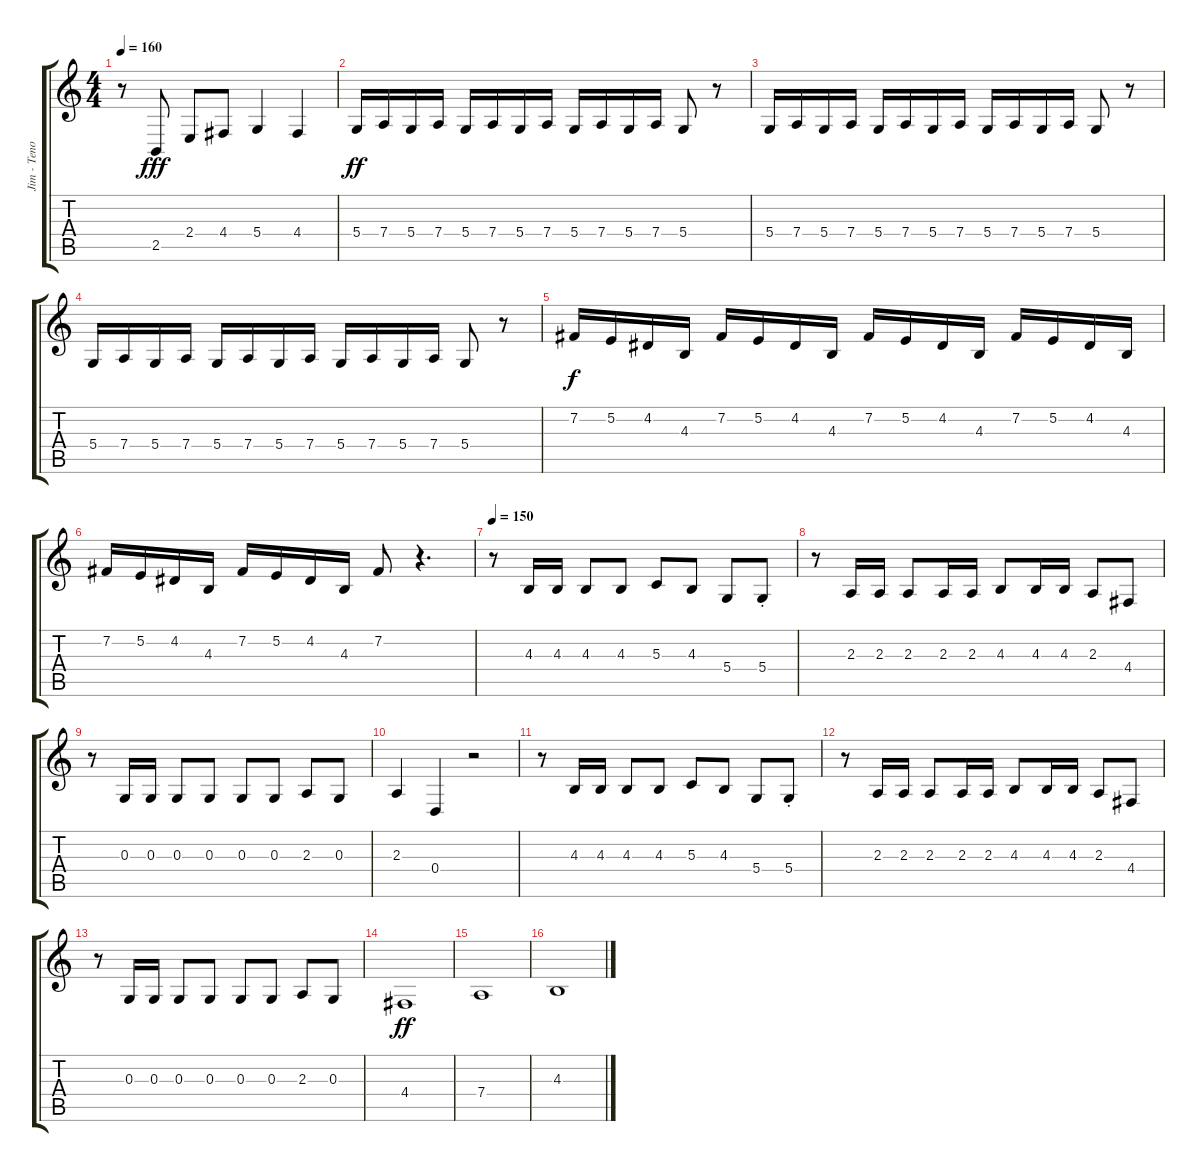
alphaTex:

\track ("Jim - Tenor Sax" "Jim - Teno") {instrument tenorsax}
\staff {score tabs}
\tuning (E4 B3 G3 D3 A2 E2) {hide}
\ts (4 4)
\tempo 160
\clef g2
\ks c
r.8{dy fff} 2.5.8 2.4.8 4.4.8 5.4.4 4.4.4 |
5.4.16{dy ff} 7.4.16 5.4.16 7.4.16 5.4.16 7.4.16 5.4.16 7.4.16 5.4.16 7.4.16 5.4.16 7.4.16 5.4.8 r.8 |
5.4.16 7.4.16 5.4.16 7.4.16 5.4.16 7.4.16 5.4.16 7.4.16 5.4.16 7.4.16 5.4.16 7.4.16 5.4.8 r.8 |
5.4.16 7.4.16 5.4.16 7.4.16 5.4.16 7.4.16 5.4.16 7.4.16 5.4.16 7.4.16 5.4.16 7.4.16 5.4.8 r.8 |
7.2.16{dy f} 5.2.16 4.2.16 4.3.16 7.2.16 5.2.16 4.2.16 4.3.16 7.2.16 5.2.16 4.2.16 4.3.16 7.2.16 5.2.16 4.2.16 4.3.16 |
7.2.16 5.2.16 4.2.16 4.3.16 7.2.16 5.2.16 4.2.16 4.3.16 7.2.8 r.4{d} |
\tempo 150
r.8 4.3.16 4.3.16 4.3.8 4.3.8 5.3.8 4.3.8 5.4.8 5.4{st}.8 |
r.8 2.3.16 2.3.16 2.3.8 2.3.16 2.3.16 4.3.8 4.3.16 4.3.16 2.3.8 4.4.8 |
r.8 0.3.16 0.3.16 0.3.8 0.3.8 0.3.8 0.3.8 2.3.8 0.3.8 |
2.3.4 0.4.4 r.2 |
r.8 4.3.16 4.3.16 4.3.8 4.3.8 5.3.8 4.3.8 5.4.8 5.4{st}.8 |
r.8 2.3.16 2.3.16 2.3.8 2.3.16 2.3.16 4.3.8 4.3.16 4.3.16 2.3.8 4.4.8 |
r.8 0.3.16 0.3.16 0.3.8 0.3.8 0.3.8 0.3.8 2.3.8 0.3.8 |
4.4.1{dy ff} |
7.4.1 |
4.3.1
